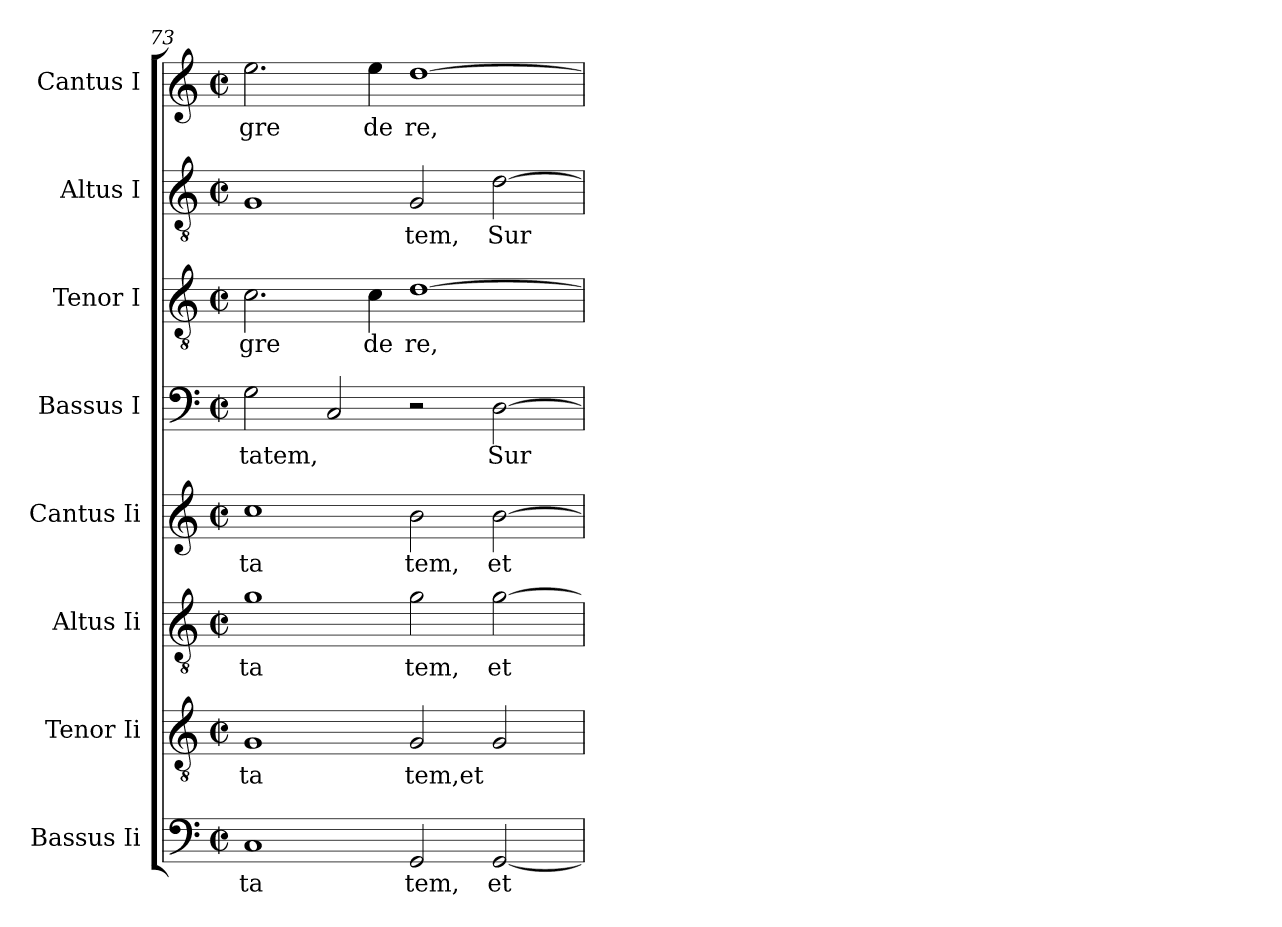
**kern	**text	**kern	**text	**kern	**text	**kern	**text	**kern	**text	**kern	**text	**kern	**text	**kern	**text
*part8	*part8	*part7	*part7	*part6	*part6	*part5	*part5	*part4	*part4	*part3	*part3	*part2	*part2	*part1	*part1
*staff8	*staff8	*staff7	*staff7	*staff6	*staff6	*staff5	*staff5	*staff4	*staff4	*staff3	*staff3	*staff2	*staff2	*staff1	*staff1
*I"Bassus Ii	*	*I"Tenor Ii	*	*I"Altus Ii	*	*I"Cantus Ii	*	*I"Bassus I	*	*I"Tenor I	*	*I"Altus I	*	*I"Cantus I	*
!!LO:LB:g=z
*clefF4	*	*clefGv2	*	*clefGv2	*	*clefG2	*	*clefF4	*	*clefGv2	*	*clefGv2	*	*clefG2	*
*M2/2	*	*M2/2	*	*M2/2	*	*M2/2	*	*M2/2	*	*M2/2	*	*M2/2	*	*M2/2	*
*met(c|)	*	*met(c|)	*	*met(c|)	*	*met(c|)	*	*met(c|)	*	*met(c|)	*	*met(c|)	*	*met(c|)	*
=73	=73	=73	=73	=73	=73	=73	=73	=73	=73	=73	=73	=73	=73	=73	=73
!	!LO:LY:b:cj	!	!LO:LY:b:cj	!	!LO:LY:b:cj	!	!LO:LY:b:cj	!	!LO:LY:b	!	!LO:LY:b:cj	!	!	!	!LO:LY:b:cj
*	*	*	*	*	*	*	*	*	*	*	*	*^	*	*	*
1C	ta	1G	ta	1g	-ta	1cc	-ta	2G\	tatem,	2.c\	-gre	1G	8..ryy	.	2.ee\	gre
.	.	.	.	.	.	.	.	.	.	.	.	.	1ryy	.	.	.
.	.	.	.	.	.	.	.	2C/	.	.	.	.	.	.	.	.
!	!	!	!	!	!	!	!	!	!	!	!LO:LY:b:cj	!	!	!	!	!LO:LY:b:cj
.	.	.	.	.	.	.	.	.	.	4c\	de	.	.	.	4ee\	de
!	!LO:LY:b:cj	!	!LO:LY:b:cj	!	!LO:LY:b:cj	!	!LO:LY:b:cj	!	!	!	!LO:LY:b:cj	!	!	!LO:LY:b:cj	!	!LO:LY:b:cj
2GG/	tem,	2G/	tem,et	2g\	tem,	2b\	tem,	2r	.	[>1d	re,	2G/	.	tem,	[>1dd	re,
.	.	.	.	.	.	.	.	.	.	.	.	.	2ryy	.	.	.
!	!LO:LY:b:cj	!	!	!	!LO:LY:b:cj	!	!LO:LY:b:cj	!	!LO:LY:b	!	!	!	!	!LO:LY:b	!	!
[<2GG/	et	2G/	.	[>2g\	et	[>2b\	et	[>2D\	Sur	.	.	[>2d\	.	Sur	.	.
.	.	.	.	.	.	.	.	.	.	.	.	.	4ryy	.	.	.
.	.	.	.	.	.	.	.	.	.	.	.	.	32ryy	.	.	.
*	*	*	*	*	*	*	*	*	*	*	*	*v	*v	*	*	*
=	=	=	=	=	=	=	=	=	=	=	=	=	=	=	=
*-	*-	*-	*-	*-	*-	*-	*-	*-	*-	*-	*-	*-	*-	*-	*-
